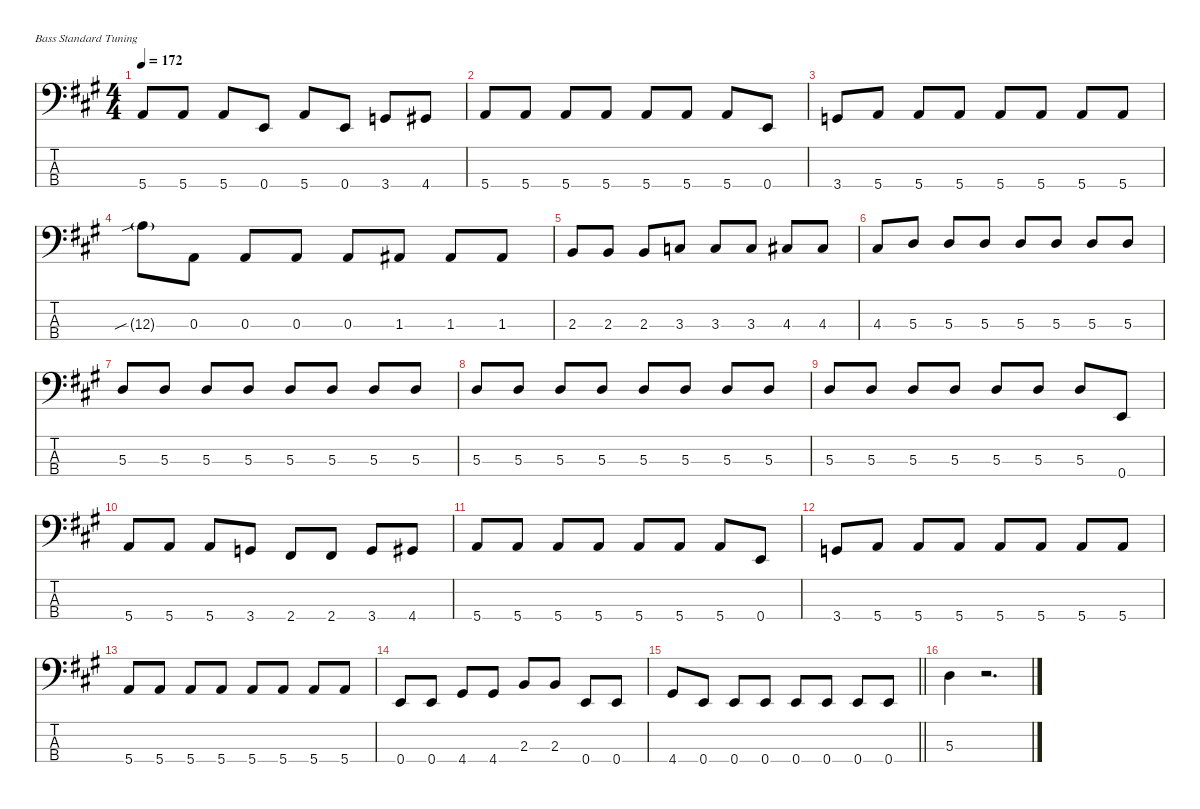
\defaultSystemsLayout 4
\hideDynamics
\bracketExtendMode nobrackets
\singleTrackTrackNamePolicy hidden
\multiTrackTrackNamePolicy hidden
\firstSystemTrackNameMode fullname
\firstSystemTrackNameOrientation horizontal
\otherSystemsTrackNameOrientation horizontal
\track ("Bass" "el.bs.") {instrument electricbasspick}
\staff {score tabs}
\tuning (G2 D2 A1 E1)
\ts (4 4)
\tempo 172
\clef f4
\ks a
5.4{acc forcenatural}.8{dy f beam Up} 5.4{acc forcenatural}.8{beam Up} 5.4{acc forcenatural}.8{beam Up} 0.4{acc forcenatural}.8{beam Up} 5.4{acc forcenatural}.8{beam Up} 0.4{acc forcenatural}.8{beam Up} 3.4{acc forcenatural}.8{beam Up} 4.4{acc #}.8{beam Up} |
5.4{acc forcenatural}.8{beam Up} 5.4{acc forcenatural}.8{beam Up} 5.4{acc forcenatural}.8{beam Up} 5.4{acc forcenatural}.8{beam Up} 5.4{acc forcenatural}.8{beam Up} 5.4{acc forcenatural}.8{beam Up} 5.4{acc forcenatural}.8{beam Up} 0.4{acc forcenatural}.8{beam Up} |
3.4{acc forcenatural}.8{beam Up} 5.4{acc forcenatural}.8{beam Up} 5.4{acc forcenatural}.8{beam Up} 5.4{acc forcenatural}.8{beam Up} 5.4{acc forcenatural}.8{beam Up} 5.4{acc forcenatural}.8{beam Up} 5.4{acc forcenatural}.8{beam Up} 5.4{acc forcenatural}.8{beam Up} |
12.3{sib g acc forcenatural}.8{dy mf beam Down} 0.3{acc forcenatural}.8{dy f beam Down} 0.3{acc forcenatural}.8{beam Up} 0.3{acc forcenatural}.8{beam Up} 0.3{acc forcenatural}.8{beam Up} 1.3{acc #}.8{beam Up} 1.3{acc #}.8{beam Up} 1.3{acc #}.8{beam Up} |
2.3{acc forcenatural}.8{beam Up} 2.3{acc forcenatural}.8{beam Up} 2.3{acc forcenatural}.8{beam Up} 3.3{acc forcenatural}.8{beam Up} 3.3{acc forcenatural}.8{beam Up} 3.3{acc forcenatural}.8{beam Up} 4.3{acc #}.8{beam Up} 4.3{acc #}.8{beam Up} |
4.3{acc #}.8{beam Up} 5.3{acc forcenatural}.8{beam Up} 5.3{acc forcenatural}.8{beam Up} 5.3{acc forcenatural}.8{beam Up} 5.3{acc forcenatural}.8{beam Up} 5.3{acc forcenatural}.8{beam Up} 5.3{acc forcenatural}.8{beam Up} 5.3{acc forcenatural}.8{beam Up} |
5.3{acc forcenatural}.8{beam Up} 5.3{acc forcenatural}.8{beam Up} 5.3{acc forcenatural}.8{beam Up} 5.3{acc forcenatural}.8{beam Up} 5.3{acc forcenatural}.8{beam Up} 5.3{acc forcenatural}.8{beam Up} 5.3{acc forcenatural}.8{beam Up} 5.3{acc forcenatural}.8{beam Up} |
5.3{acc forcenatural}.8{beam Up} 5.3{acc forcenatural}.8{beam Up} 5.3{acc forcenatural}.8{beam Up} 5.3{acc forcenatural}.8{beam Up} 5.3{acc forcenatural}.8{beam Up} 5.3{acc forcenatural}.8{beam Up} 5.3{acc forcenatural}.8{beam Up} 5.3{acc forcenatural}.8{beam Up} |
5.3{acc forcenatural}.8{beam Up} 5.3{acc forcenatural}.8{beam Up} 5.3{acc forcenatural}.8{beam Up} 5.3{acc forcenatural}.8{beam Up} 5.3{acc forcenatural}.8{beam Up} 5.3{acc forcenatural}.8{beam Up} 5.3{acc forcenatural}.8{beam Up} 0.4{acc forcenatural}.8{beam Up} |
5.4{acc forcenatural}.8{beam Up} 5.4{acc forcenatural}.8{beam Up} 5.4{acc forcenatural}.8{beam Up} 3.4{acc forcenatural}.8{beam Up} 2.4{acc #}.8{beam Up} 2.4{acc #}.8{beam Up} 3.4{acc forcenatural}.8{beam Up} 4.4{acc #}.8{beam Up} |
5.4{acc forcenatural}.8{beam Up} 5.4{acc forcenatural}.8{beam Up} 5.4{acc forcenatural}.8{beam Up} 5.4{acc forcenatural}.8{beam Up} 5.4{acc forcenatural}.8{beam Up} 5.4{acc forcenatural}.8{beam Up} 5.4{acc forcenatural}.8{beam Up} 0.4{acc forcenatural}.8{beam Up} |
3.4{acc forcenatural}.8{beam Up} 5.4{acc forcenatural}.8{beam Up} 5.4{acc forcenatural}.8{beam Up} 5.4{acc forcenatural}.8{beam Up} 5.4{acc forcenatural}.8{beam Up} 5.4{acc forcenatural}.8{beam Up} 5.4{acc forcenatural}.8{beam Up} 5.4{acc forcenatural}.8{beam Up} |
5.4{acc forcenatural}.8{beam Up} 5.4{acc forcenatural}.8{beam Up} 5.4{acc forcenatural}.8{beam Up} 5.4{acc forcenatural}.8{beam Up} 5.4{acc forcenatural}.8{beam Up} 5.4{acc forcenatural}.8{beam Up} 5.4{acc forcenatural}.8{beam Up} 5.4{acc forcenatural}.8{beam Up} |
0.4{acc forcenatural}.8{beam Up} 0.4{acc forcenatural}.8{beam Up} 4.4{acc #}.8{beam Up} 4.4{acc #}.8{beam Up} 2.3{acc forcenatural}.8{beam Up} 2.3{acc forcenatural}.8{beam Up} 0.4{acc forcenatural}.8{beam Up} 0.4{acc forcenatural}.8{beam Up} |
\barLineRight lightlight
4.4{acc #}.8{beam Up} 0.4{acc forcenatural}.8{beam Up} 0.4{acc forcenatural}.8{beam Up} 0.4{acc forcenatural}.8{beam Up} 0.4{acc forcenatural}.8{beam Up} 0.4{acc forcenatural}.8{beam Up} 0.4{acc forcenatural}.8{beam Up} 0.4{acc forcenatural}.8{beam Up} |
5.3{acc forcenatural}.4{beam Down} r.2{d beam Down}
